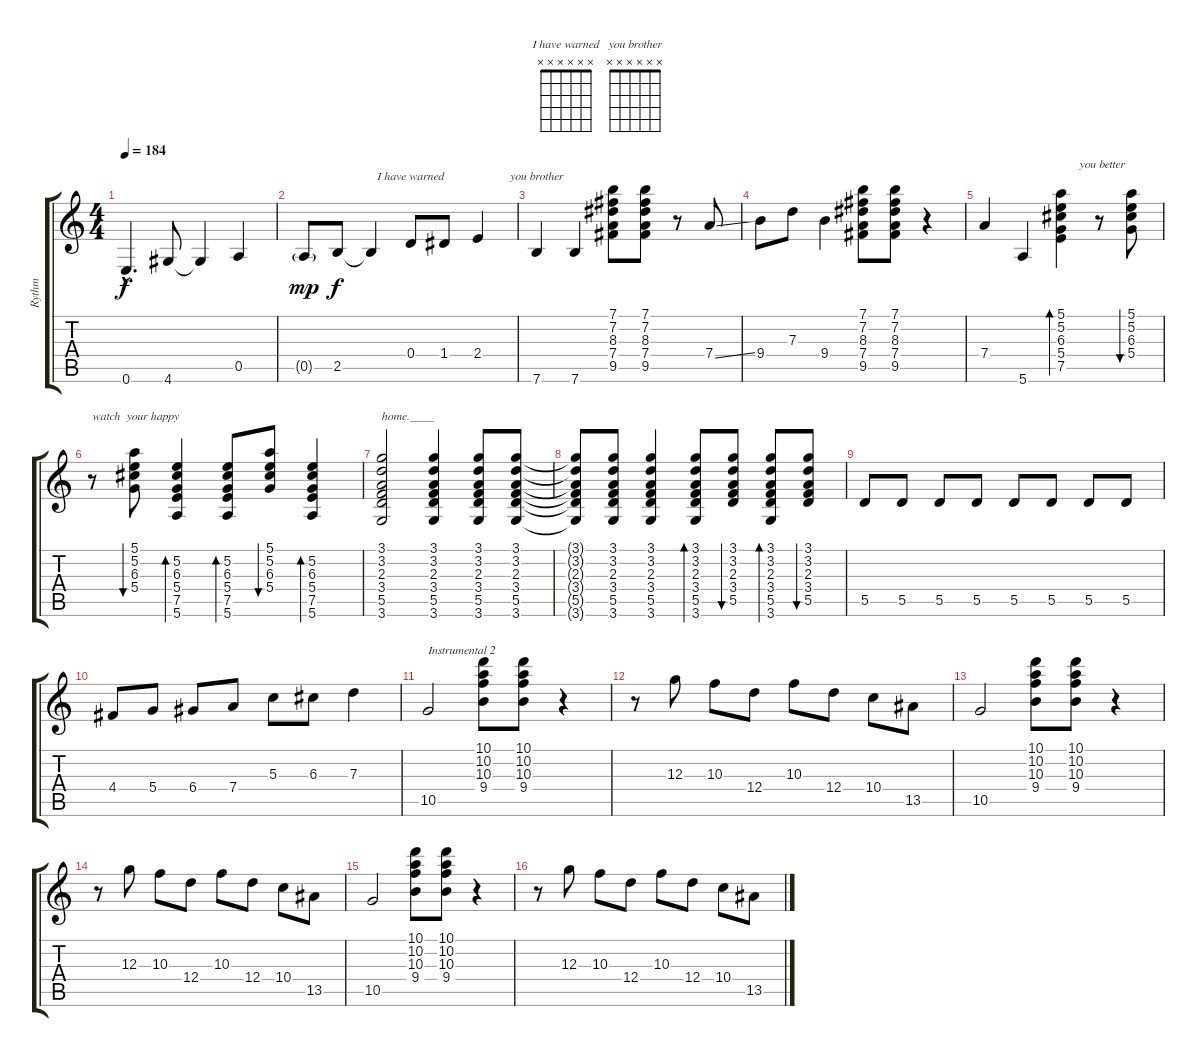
\track ("Rythm" "Rythm") {instrument electricguitarclean}
\staff {score tabs}
\tuning (E4 B3 G3 D3 A2 E2) {hide}
\chord ("I have warned" x x x x x x) {firstfret 0}
\chord ("you brother" x x x x x x) {firstfret 0}
\ts (4 4)
\tempo 184
\clef g2
\ks c
0.6{hac}.4{d dy f} 4.6.8 4.6{t}.4 0.5.4 |
0.5{g}.8{dy mp} 2.5.8{dy f} 2.5{t}.4 0.4.8{ch "I have warned"} 1.4.8 2.4.4 |
7.6.4{ch "you brother"} 7.6.4 (7.1 7.2 8.3 7.4 9.5).8 (7.1 7.2 8.3 7.4 9.5).8 r.8 7.4{ss}.8 |
9.4.8 7.3.8 9.4.4 (7.1 7.2 8.3 7.4 9.5).8 (7.1 7.2 8.3 7.4 9.5).8 r.4 |
7.4.4 5.6.4 (5.1 5.2 6.3 5.4 7.5).4{bd 60 txt "      you better"} r.8 (5.1 5.2 6.3 5.4).8{bu 60} |
r.8{txt "watch  your happy "} (5.1 5.2 6.3 5.4).8{bu 60} (5.2 6.3 5.4 7.5 5.6).4{bd 60} (5.2 6.3 5.4 7.5 5.6).8{bd 60} (5.1 5.2 6.3 5.4).8{bu 60} (5.2 6.3 5.4 7.5 5.6).4{bd 60} |
(3.1 3.2 2.3 3.4 5.5 3.6).2{txt "home.____"} (3.1 3.2 2.3 3.4 5.5 3.6).4 (3.1 3.2 2.3 3.4 5.5 3.6).8 (3.1 3.2 2.3 3.4 5.5 3.6).8 |
(3.1{t} 3.2{t} 2.3{t} 3.4{t} 5.5{t} 3.6{t}).8 (3.1 3.2 2.3 3.4 5.5 3.6).8 (3.1 3.2 2.3 3.4 5.5 3.6).4 (3.1 3.2 2.3 3.4 5.5 3.6).8{bd 60} (3.1 3.2 2.3 3.4 5.5).8{bu 60} (3.1 3.2 2.3 3.4 5.5 3.6).8{bd 60} (3.1 3.2 2.3 3.4 5.5).8{bu 60} |
5.5.8 5.5.8 5.5.8 5.5.8 5.5.8 5.5.8 5.5.8 5.5.8 |
4.4.8 5.4.8 6.4.8 7.4.8 5.3.8 6.3.8 7.3.4 |
10.5.2{txt "Instrumental 2"} (10.1 10.2 10.3 9.4).8 (10.1 10.2 10.3 9.4).8 r.4 |
r.8 12.3.8 10.3.8 12.4.8 10.3.8 12.4.8 10.4.8 13.5.8 |
10.5.2 (10.1 10.2 10.3 9.4).8 (10.1 10.2 10.3 9.4).8 r.4 |
r.8 12.3.8 10.3.8 12.4.8 10.3.8 12.4.8 10.4.8 13.5.8 |
10.5.2 (10.1 10.2 10.3 9.4).8 (10.1 10.2 10.3 9.4).8 r.4 |
r.8 12.3.8 10.3.8 12.4.8 10.3.8 12.4.8 10.4.8 13.5.8
